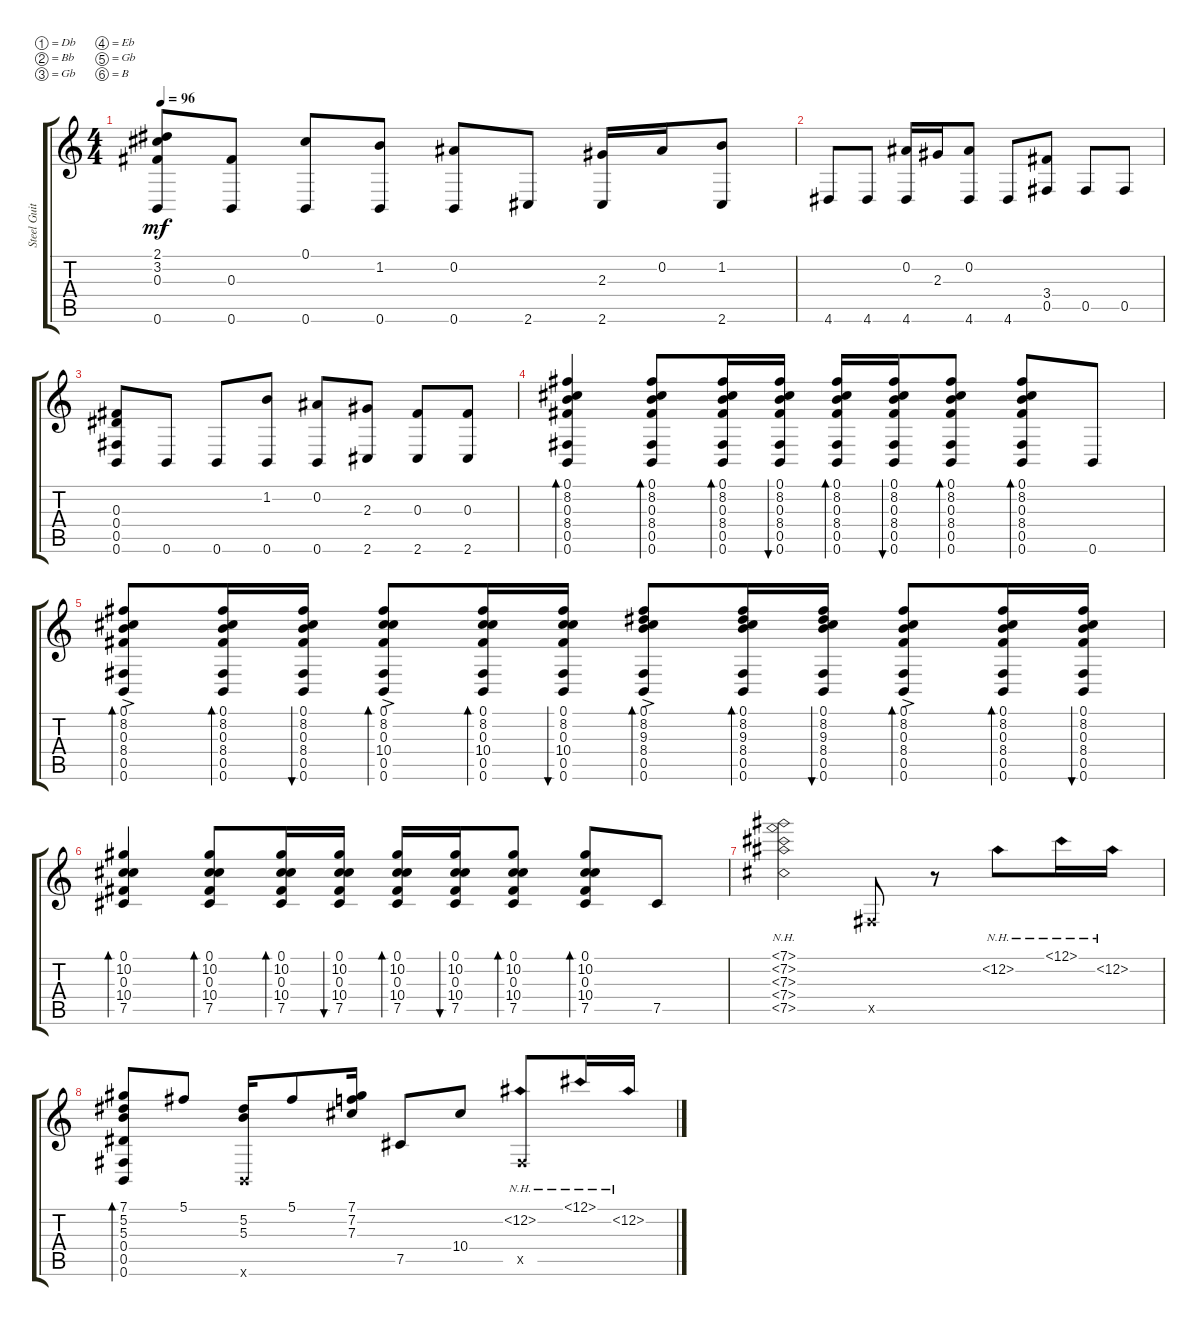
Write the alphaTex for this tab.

\defaultSystemsLayout 4
\bracketExtendMode groupsimilarinstruments
\otherSystemsTrackNameOrientation horizontal
\track ("Steel Guitar" "Steel Guit") {instrument acousticguitarsteel}
\staff {score tabs}
\tuning (Db4 Bb3 Gb3 Eb3 Gb2 B1)
\ts (4 4)
\tempo 96
\clef g2
\ks c
(0.6 0.3{acc #} 3.2{acc #} 2.1{acc #}).8{dy mf beam Up} (0.3{acc #} 0.6).8{beam Up} (0.1{acc #} 0.6).8{beam Up} (1.2 0.6).8{beam Up} (0.2{acc #} 0.6).8{beam Up} 2.6{acc #}.8{beam Up} (2.3{acc #} 2.6{acc #}).16{beam Up} 0.2{acc #}.16{beam Up} (1.2 2.6{acc #}).8{beam Up} |
4.6{acc #}.8{beam Up} 4.6{acc #}.8{beam Up} (4.6{acc #} 0.2{acc #}).16{beam Up} 2.3{acc #}.16{beam Up} (0.2{acc #} 4.6{acc #}).8{beam Up} 4.6{acc #}.8{beam Up} (0.5{acc #} 3.4{acc #}).8{beam Up} 0.5{acc #}.8{beam Up} 0.5{acc #}.8{beam Up} |
(0.6 0.5{acc #} 0.4{acc #} 0.3{acc #}).8{beam Up} 0.6.8{beam Up} 0.6.8{beam Up} (0.6 1.2).8{beam Up} (0.2{acc #} 0.6).8{beam Up} (2.3{acc #} 2.6{acc #}).8{beam Up} (0.3{acc #} 2.6{acc #}).8{beam Up} (0.3{acc #} 2.6{acc #}).8{beam Up} |
(0.6 0.5{acc #} 8.4 0.3{acc #} 8.2{acc #} 0.1{acc #}).4{bd 30 beam Up} (0.6 0.5{acc #} 8.4 0.3{acc #} 8.2{acc #} 0.1{acc #}).8{bd 30 beam Up} (0.6 0.5{acc #} 8.4 0.3{acc #} 8.2{acc #} 0.1{acc #}).16{bd 30 beam Up} (0.6 0.5{acc #} 8.4 0.3{acc #} 8.2{acc #} 0.1{acc #}).16{bu 30 beam Up} (0.6 0.5{acc #} 8.4 0.3{acc #} 8.2{acc #} 0.1{acc #}).16{bd 30 beam Up} (0.6 0.5{acc #} 8.4 0.3{acc #} 8.2{acc #} 0.1{acc #}).16{bu 30 beam Up} (0.6 0.5{acc #} 8.4 0.3{acc #} 8.2{acc #} 0.1{acc #}).8{bd 30 beam Up} (0.6 0.5{acc #} 8.4 0.3{acc #} 8.2{acc #} 0.1{acc #}).8{bd 30 beam Up} 0.6.8{beam Up} |
(0.6 0.5{acc #} 8.4{ac} 0.3{acc #} 8.2{acc #} 0.1{acc #}).8{bd 30 beam Up} (0.6 0.5{acc #} 8.4 0.3{acc #} 8.2{acc #} 0.1{acc #}).16{bd 30 beam Up} (0.6 0.5{acc #} 8.4 0.3{acc #} 8.2{acc #} 0.1{acc #}).16{bu 30 beam Up} (0.6 0.5{acc #} 10.4{ac acc #} 0.3{acc #} 8.2{acc #} 0.1{acc #}).8{bd 30 beam Up} (0.6 0.5{acc #} 10.4{acc #} 0.3{acc #} 8.2{acc #} 0.1{acc #}).16{bd 30 beam Up} (0.6 0.5{acc #} 10.4{acc #} 0.3{acc #} 8.2{acc #} 0.1{acc #}).16{bu 30 beam Up} (0.6 0.5{acc #} 8.4 9.3{ac acc #} 8.2{acc #} 0.1{acc #}).8{bd 30 beam Up} (0.6 0.5{acc #} 8.4 9.3{acc #} 8.2{acc #} 0.1{acc #}).16{bd 30 beam Up} (0.6 0.5{acc #} 8.4 9.3{acc #} 8.2{acc #} 0.1{acc #}).16{bu 30 beam Up} (0.6 0.5{acc #} 8.4{ac} 0.3{acc #} 8.2{acc #} 0.1{acc #}).8{bd 30 beam Up} (0.6 0.5{acc #} 8.4 0.3{acc #} 8.2{acc #} 0.1{acc #}).16{bd 30 beam Up} (0.6 0.5{acc #} 8.4 0.3{acc #} 8.2{acc #} 0.1{acc #}).16{bu 30 beam Up} |
(7.5{acc #} 10.4{acc #} 0.3{acc #} 10.2{acc #} 0.1{acc #}).4{bd 30 beam Up} (7.5{acc #} 10.4{acc #} 0.3{acc #} 10.2{acc #} 0.1{acc #}).8{bd 30 beam Up} (7.5{acc #} 10.4{acc #} 0.3{acc #} 10.2{acc #} 0.1{acc #}).16{bd 30 beam Up} (7.5{acc #} 10.4{acc #} 0.3{acc #} 10.2{acc #} 0.1{acc #}).16{bu 30 beam Up} (7.5{acc #} 10.4{acc #} 0.3{acc #} 10.2{acc #} 0.1{acc #}).16{bd 30 beam Up} (7.5{acc #} 10.4{acc #} 0.3{acc #} 10.2{acc #} 0.1{acc #}).16{bu 30 beam Up} (7.5{acc #} 10.4{acc #} 0.3{acc #} 10.2{acc #} 0.1{acc #}).8{bd 30 beam Up} (7.5{acc #} 10.4{acc #} 0.3{acc #} 10.2{acc #} 0.1{acc #}).8{bd 30 beam Up} 7.5{acc #}.8{beam Up} |
(7.5{nh acc #} 7.4{nh acc #} 7.3{nh acc #} 7.2{nh} 7.1{nh acc #}).2{beam Down} 0.5{x acc #}.8{beam Up} r.8{beam Up} 12.2{nh acc #}.8{beam Down} 12.1{nh acc #}.16{beam Down} 12.2{nh acc #}.16{beam Down} |
(0.6 0.5{acc #} 0.4{acc #} 5.3 5.2{acc #} 7.1{acc #}).8{bd 30 beam Up} 5.1{acc #}.8{beam Up} (5.3 5.2{acc #} 0.6{x}).16{beam Up} 5.1{acc #}.8{beam Up} (7.3{acc #} 7.2 7.1{acc #}).16{beam Up} 7.5{acc #}.8{beam Up} 10.4{acc #}.8{beam Up} (12.2{nh acc #} 0.5{x acc #}).8{beam Up} 12.1{nh acc #}.16{beam Up} 12.2{nh acc #}.16{beam Up}
